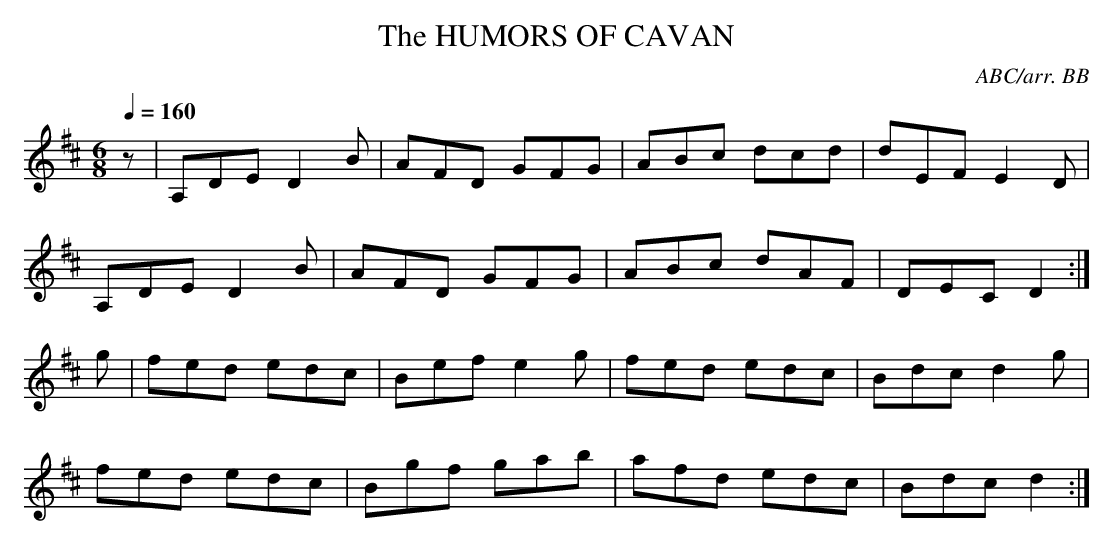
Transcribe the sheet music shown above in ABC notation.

X:1
T:HUMORS OF CAVAN, The
C:ABC/arr. BB
Y:"moderately"
key of A (DMI #263).
Q:1/4=160
L:1/8
M:6/8
K:D
z|A,DE D2B|AFD GFG|ABc dcd|dEF E2D|
A,DE D2B|AFD GFG|ABc dAF|DEC D2 :|
g|fed edc|Bef e2g|fed edc|Bdc d2g|
fed edc|Bgf gab|afd edc|Bdc d2 :|
